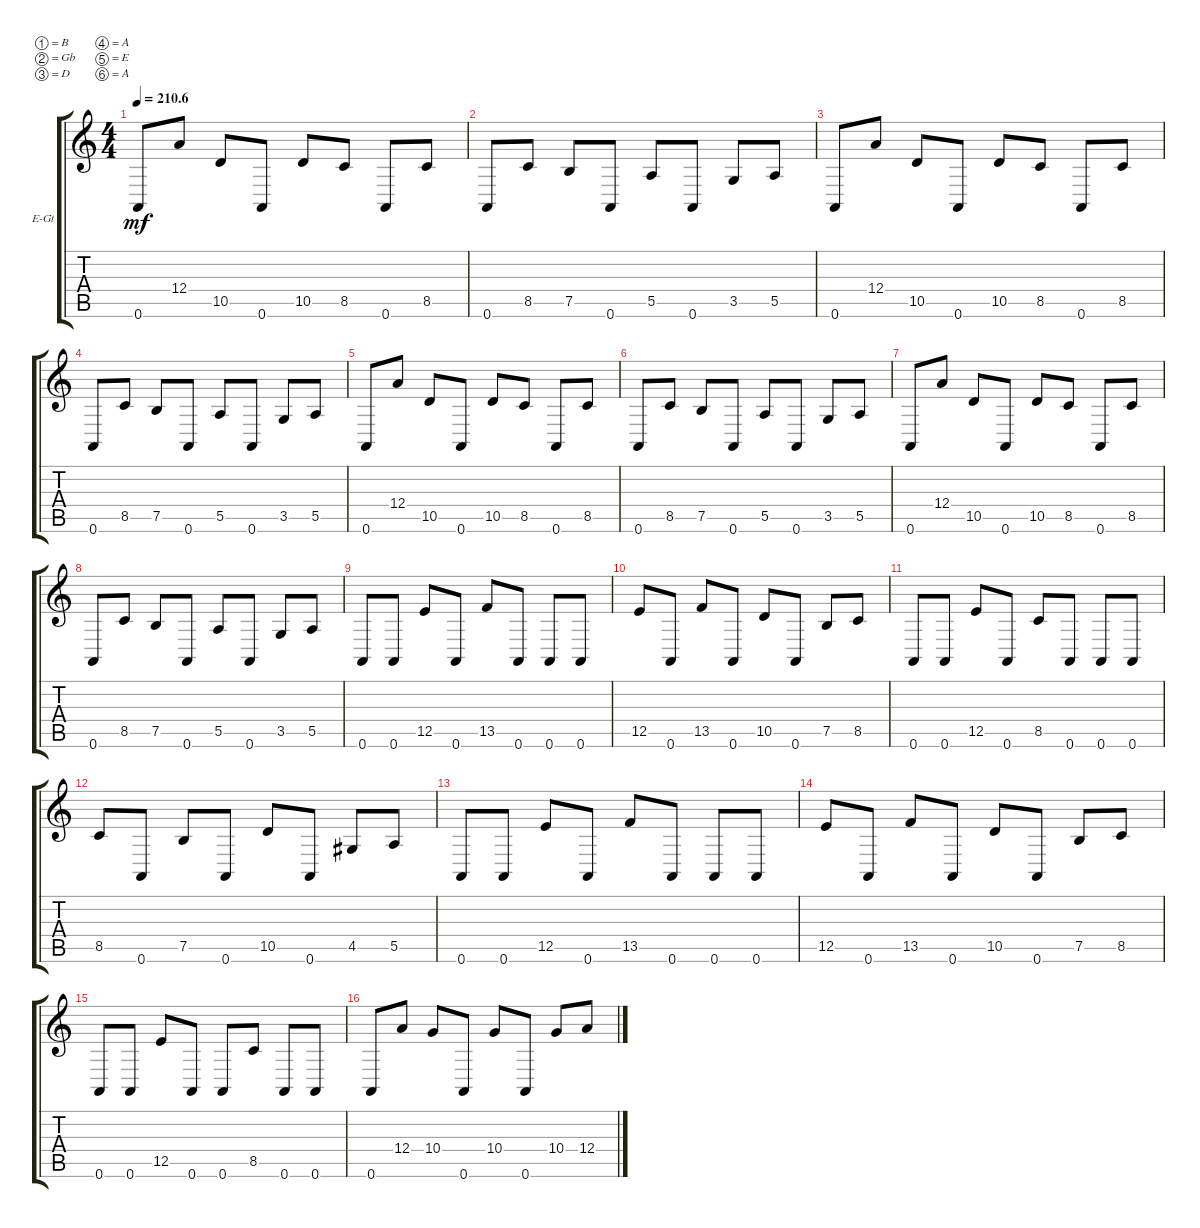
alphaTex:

\bracketExtendMode groupsimilarinstruments
\firstSystemTrackNameOrientation horizontal
\otherSystemsTrackNameOrientation horizontal
\track ("Electric Guitar 2" "E-Gt") {instrument distortionguitar}
\staff {score tabs}
\tuning (B3 Gb3 D3 A2 E2 A1)
\ts (4 4)
\tempo
210.6
\accidentals auto
\clef g2
\ottava regular
\simile none
\ks c
0.6.8{dy mf} 12.4.8 10.5.8 0.6.8 10.5.8 8.5.8 0.6.8 8.5.8 |
0.6.8 8.5.8 7.5.8 0.6.8 5.5.8 0.6.8 3.5.8 5.5.8 |
0.6.8 12.4.8 10.5.8 0.6.8 10.5.8 8.5.8 0.6.8 8.5.8 |
0.6.8 8.5.8 7.5.8 0.6.8 5.5.8 0.6.8 3.5.8 5.5.8 |
0.6.8 12.4.8 10.5.8 0.6.8 10.5.8 8.5.8 0.6.8 8.5.8 |
0.6.8 8.5.8 7.5.8 0.6.8 5.5.8 0.6.8 3.5.8 5.5.8 |
0.6.8 12.4.8 10.5.8 0.6.8 10.5.8 8.5.8 0.6.8 8.5.8 |
0.6.8 8.5.8 7.5.8 0.6.8 5.5.8 0.6.8 3.5.8 5.5.8 |
0.6.8 0.6.8 12.5.8 0.6.8 13.5.8 0.6.8 0.6.8 0.6.8 |
12.5.8 0.6.8 13.5.8 0.6.8 10.5.8 0.6.8 7.5.8 8.5.8 |
0.6.8 0.6.8 12.5.8 0.6.8 8.5.8 0.6.8 0.6.8 0.6.8 |
8.5.8 0.6.8 7.5.8 0.6.8 10.5.8 0.6.8 4.5.8 5.5.8 |
0.6.8 0.6.8 12.5.8 0.6.8 13.5.8 0.6.8 0.6.8 0.6.8 |
12.5.8 0.6.8 13.5.8 0.6.8 10.5.8 0.6.8 7.5.8 8.5.8 |
0.6.8 0.6.8 12.5.8 0.6.8 0.6.8 8.5.8 0.6.8 0.6.8 |
0.6.8 12.4.8 10.4.8 0.6.8 10.4.8 0.6.8 10.4.8 12.4.8
